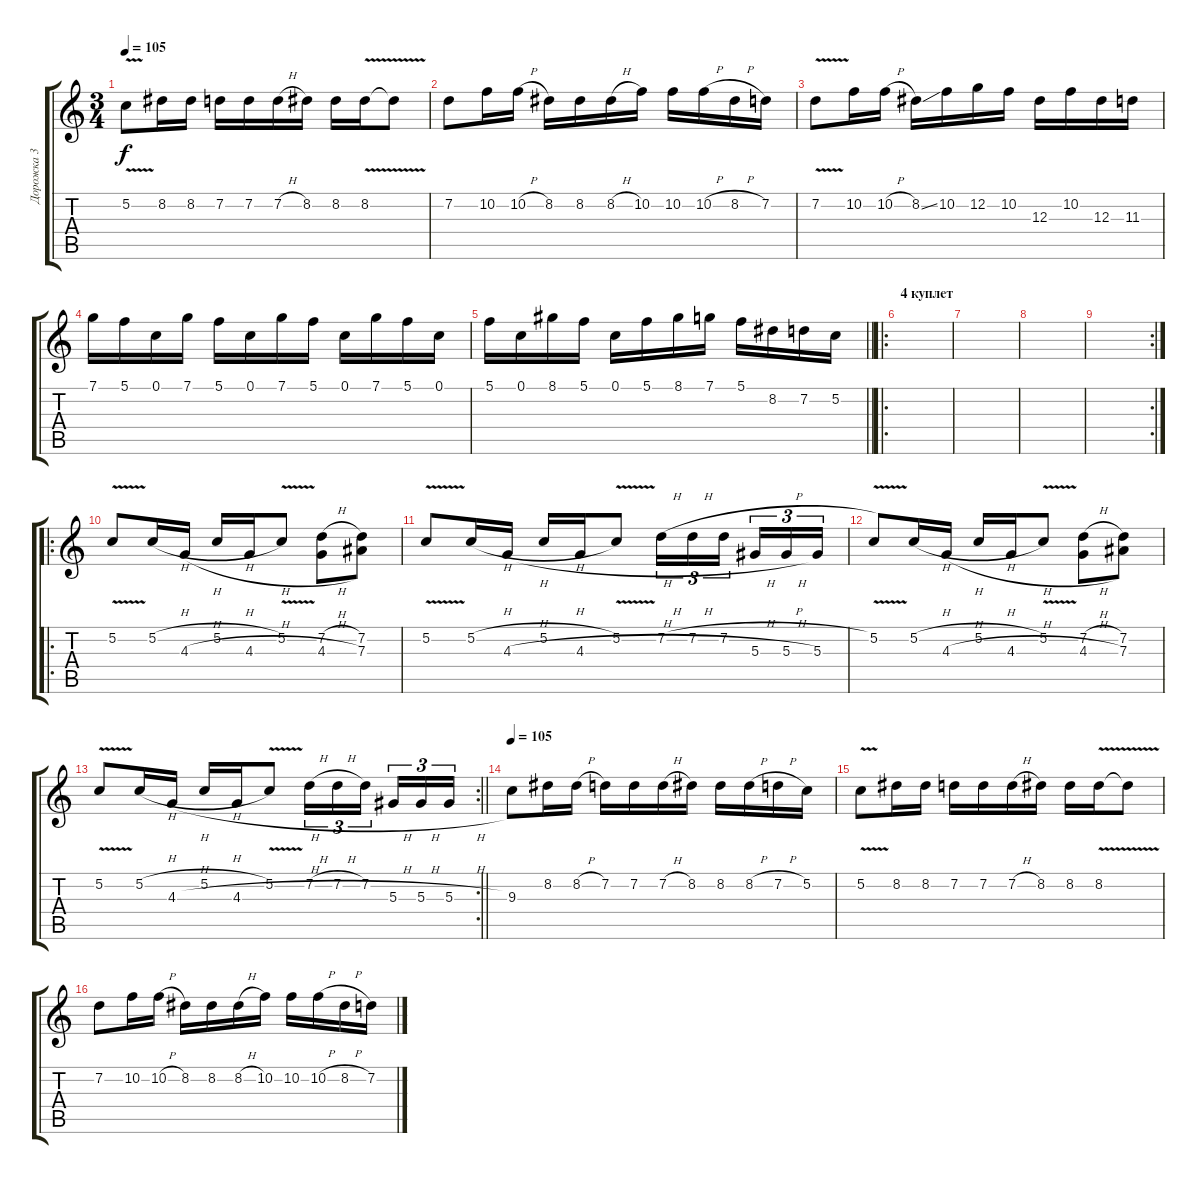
\track ("Дорожка 3" "Дорожка 3") {instrument overdrivenguitar}
\staff {score tabs}
\tuning (C4 G3 Eb3 Bb2 F2 C2) {hide}
\ts (3 4)
\tempo 105
\clef g2
\ks c
5.2{v}.8{dy f} 8.2.16 8.2.16 7.2.16 7.2.16 7.2{h}.16 8.2.16 8.2.16 8.2{v}.16 8.2{t}.8 |
7.2.8 10.2.16 10.2{h}.16 8.2.16 8.2.16 8.2{h}.16 10.2.16 10.2.16 10.2{h}.16 8.2{h}.16 7.2.16 |
7.2{v}.8 10.2.16 10.2{h}.16 8.2{ss}.16 10.2.16 12.2.16 10.2.16 12.3.16 10.2.16 12.3.16 11.3.16 |
7.1.16 5.1.16 0.1.16 7.1.16 5.1.16 0.1.16 7.1.16 5.1.16 0.1.16 7.1.16 5.1.16 0.1.16 |
\barLineRight lightlight
5.1.16 0.1.16 8.1.16 5.1.16 0.1.16 5.1.16 8.1.16 7.1.16 5.1.16 8.2.16 7.2.16 5.2.16 |
\ro
\section ("" "4 куплет")
|
|
|
\rc 2
|
\ro
5.2{v}.8 5.2{h}.16 4.3{h}.16 5.2{h}.16 4.3{h}.16 5.2{v}.8 (7.2{h} 4.3{h}).8 (7.2 7.3).8 |
5.2{v}.8 5.2{h}.16 4.3{h}.16 5.2{h}.16 4.3{h}.16 5.2{v}.8 7.2{h}.16{tu (3 2)} 7.2{h}.16{tu (3 2)} 7.2{h}.16{tu (3 2) beam splitsecondary} 5.3{h}.16{tu (3 2)} 5.3{h}.16{tu (3 2)} 5.3.16{tu (3 2)} |
5.2{v}.8 5.2{h}.16 4.3{h}.16 5.2{h}.16 4.3{h}.16 5.2{v}.8 (7.2{h} 4.3{h}).8 (7.2 7.3).8 |
\rc 2
\barLineRight lightlight
5.2{v}.8 5.2{h}.16 4.3{h}.16 5.2{h}.16 4.3{h}.16 5.2{v}.8 7.2{h}.16{tu (3 2)} 7.2{h}.16{tu (3 2)} 7.2.16{tu (3 2) beam splitsecondary} 5.3{h}.16{tu (3 2)} 5.3{h}.16{tu (3 2)} 5.3{h}.16{tu (3 2)} |
\tempo 105
9.3.8 8.2.16 8.2{h}.16 7.2.16 7.2.16 7.2{h}.16 8.2.16 8.2.16 8.2{h}.16 7.2{h}.16 5.2.16 |
5.2{v}.8 8.2.16 8.2.16 7.2.16 7.2.16 7.2{h}.16 8.2.16 8.2.16 8.2{v}.16 8.2{t}.8 |
7.2.8 10.2.16 10.2{h}.16 8.2.16 8.2.16 8.2{h}.16 10.2.16 10.2.16 10.2{h}.16 8.2{h}.16 7.2.16
